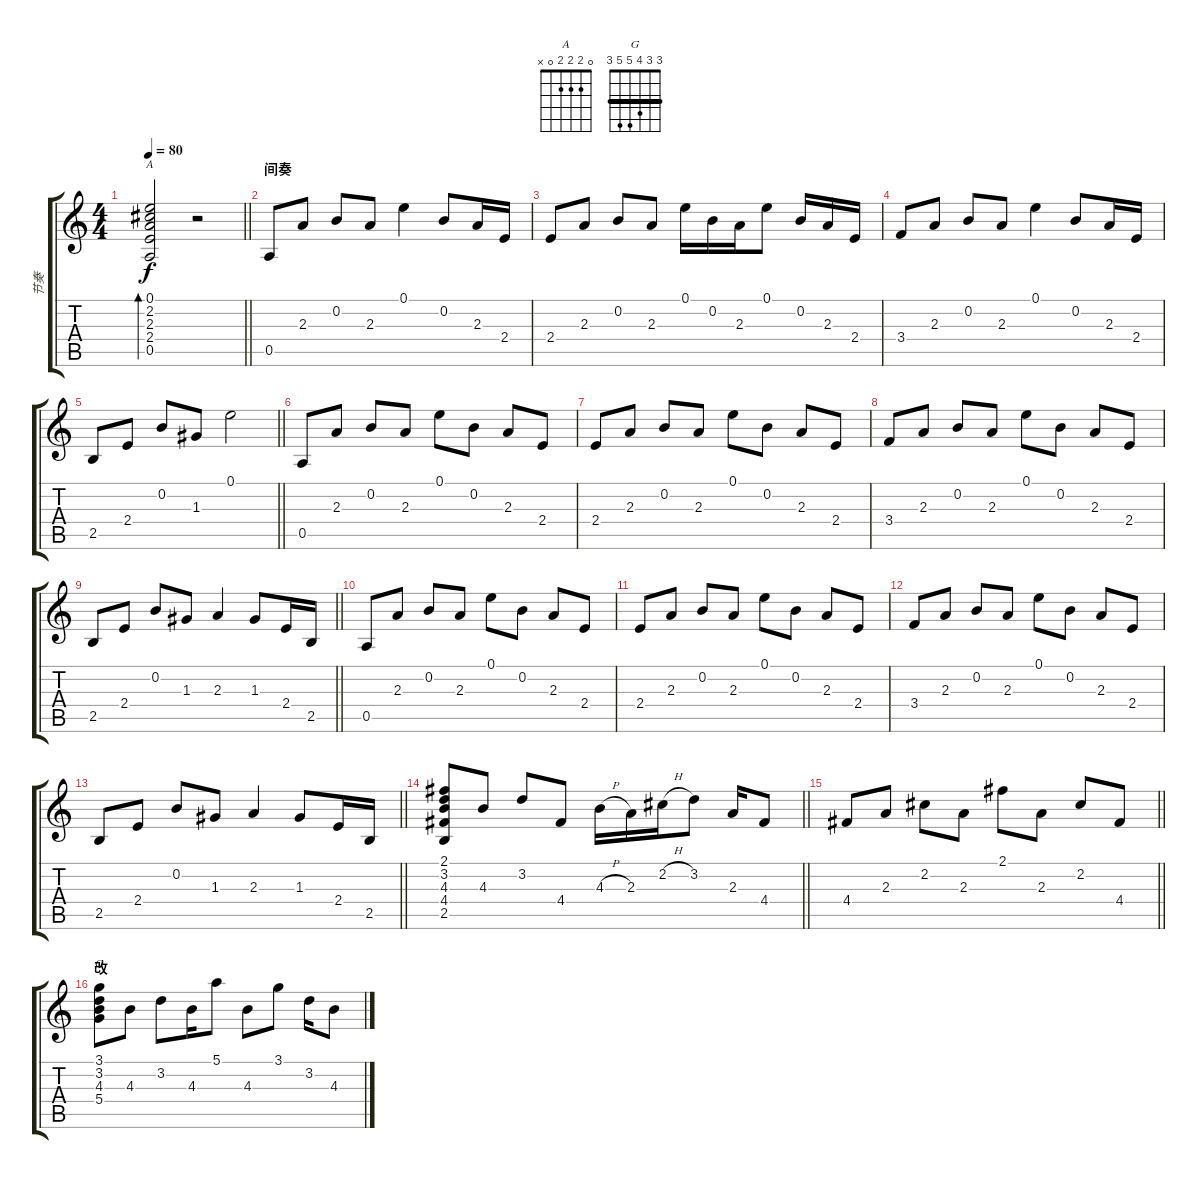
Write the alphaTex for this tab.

\track ("节奏  " "节奏  ") {instrument acousticguitarsteel}
\staff {score tabs}
\tuning (E4 B3 G3 D3 A2 E2) {hide}
\chord ("A" 0 2 2 2 0 x)
\chord ("G" 3 3 4 5 5 3) {barre 3}
\ts (4 4)
\tempo 80
\clef g2
\barLineRight lightlight
\ks c
(0.1 2.2 2.3 2.4 0.5).2{bd 240 ch "A" dy f} r.2 |
\section ("" "间奏")
0.5.8 2.3.8 0.2.8 2.3.8 0.1.4 0.2.8 2.3.16 2.4.16 |
2.4.8 2.3.8 0.2.8 2.3.8 0.1.16 0.2.16 2.3.16 0.1.8 0.2.16 2.3.16 2.4.16 |
3.4.8 2.3.8 0.2.8 2.3.8 0.1.4 0.2.8 2.3.16 2.4.16 |
\barLineRight lightlight
2.5.8 2.4.8 0.2.8 1.3.8 0.1.2 |
0.5.8 2.3.8 0.2.8 2.3.8 0.1.8 0.2.8 2.3.8 2.4.8 |
2.4.8 2.3.8 0.2.8 2.3.8 0.1.8 0.2.8 2.3.8 2.4.8 |
3.4.8 2.3.8 0.2.8 2.3.8 0.1.8 0.2.8 2.3.8 2.4.8 |
\barLineRight lightlight
2.5.8 2.4.8 0.2.8 1.3.8 2.3.4 1.3.8 2.4.16 2.5.16 |
0.5.8 2.3.8 0.2.8 2.3.8 0.1.8 0.2.8 2.3.8 2.4.8 |
2.4.8 2.3.8 0.2.8 2.3.8 0.1.8 0.2.8 2.3.8 2.4.8 |
3.4.8 2.3.8 0.2.8 2.3.8 0.1.8 0.2.8 2.3.8 2.4.8 |
\barLineRight lightlight
2.5.8 2.4.8 0.2.8 1.3.8 2.3.4 1.3.8 2.4.16 2.5.16 |
\barLineRight lightlight
(2.1 3.2 4.3 4.4 2.5).8 4.3.8 3.2.8 4.4.8 4.3{h}.16 2.3.16 2.2{h}.16 3.2.8 2.3.16 4.4.8 |
\barLineRight lightlight
4.4.8 2.3.8 2.2.8 2.3.8 2.1.8 2.3.8 2.2.8 4.4.8 |
\section ("" "改")
(3.1 3.2 4.3 5.4).8{ch "G"} 4.3.8 3.2.8 4.3.16 5.1.8 4.3.8 3.1.8 3.2.16 4.3.8
